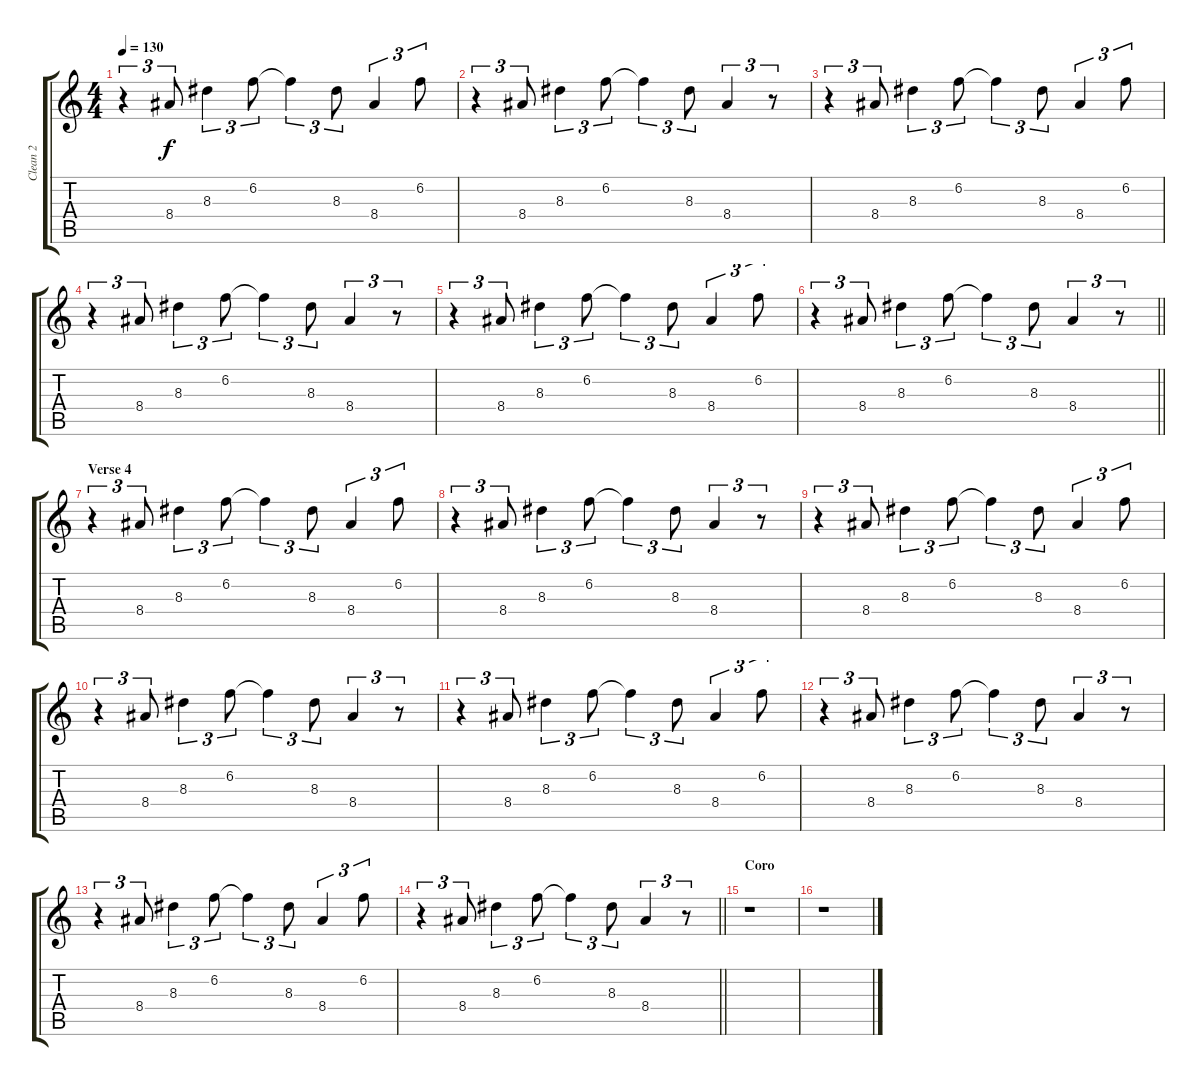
\track ("Clean 2" "Clean 2") {instrument electricguitarjazz}
\staff {score tabs}
\tuning (E4 B3 G3 D3 A2 E2) {hide}
\ts (4 4)
\tempo 130
\clef g2
\ks c
r.4{tu (3 2) dy f} 8.4.8{tu (3 2)} 8.3.4{tu (3 2)} 6.2.8{tu (3 2)} 6.2{t}.4{tu (3 2)} 8.3.8{tu (3 2)} 8.4.4{tu (3 2)} 6.2.8{tu (3 2)} |
r.4{tu (3 2)} 8.4.8{tu (3 2)} 8.3.4{tu (3 2)} 6.2.8{tu (3 2)} 6.2{t}.4{tu (3 2)} 8.3.8{tu (3 2)} 8.4.4{tu (3 2)} r.8{tu (3 2)} |
r.4{tu (3 2)} 8.4.8{tu (3 2)} 8.3.4{tu (3 2)} 6.2.8{tu (3 2)} 6.2{t}.4{tu (3 2)} 8.3.8{tu (3 2)} 8.4.4{tu (3 2)} 6.2.8{tu (3 2)} |
r.4{tu (3 2)} 8.4.8{tu (3 2)} 8.3.4{tu (3 2)} 6.2.8{tu (3 2)} 6.2{t}.4{tu (3 2)} 8.3.8{tu (3 2)} 8.4.4{tu (3 2)} r.8{tu (3 2)} |
r.4{tu (3 2)} 8.4.8{tu (3 2)} 8.3.4{tu (3 2)} 6.2.8{tu (3 2)} 6.2{t}.4{tu (3 2)} 8.3.8{tu (3 2)} 8.4.4{tu (3 2)} 6.2.8{tu (3 2)} |
\barLineRight lightlight
r.4{tu (3 2)} 8.4.8{tu (3 2)} 8.3.4{tu (3 2)} 6.2.8{tu (3 2)} 6.2{t}.4{tu (3 2)} 8.3.8{tu (3 2)} 8.4.4{tu (3 2)} r.8{tu (3 2)} |
\section ("" "Verse 4")
r.4{tu (3 2)} 8.4.8{tu (3 2)} 8.3.4{tu (3 2)} 6.2.8{tu (3 2)} 6.2{t}.4{tu (3 2)} 8.3.8{tu (3 2)} 8.4.4{tu (3 2)} 6.2.8{tu (3 2)} |
r.4{tu (3 2)} 8.4.8{tu (3 2)} 8.3.4{tu (3 2)} 6.2.8{tu (3 2)} 6.2{t}.4{tu (3 2)} 8.3.8{tu (3 2)} 8.4.4{tu (3 2)} r.8{tu (3 2)} |
r.4{tu (3 2)} 8.4.8{tu (3 2)} 8.3.4{tu (3 2)} 6.2.8{tu (3 2)} 6.2{t}.4{tu (3 2)} 8.3.8{tu (3 2)} 8.4.4{tu (3 2)} 6.2.8{tu (3 2)} |
r.4{tu (3 2)} 8.4.8{tu (3 2)} 8.3.4{tu (3 2)} 6.2.8{tu (3 2)} 6.2{t}.4{tu (3 2)} 8.3.8{tu (3 2)} 8.4.4{tu (3 2)} r.8{tu (3 2)} |
r.4{tu (3 2)} 8.4.8{tu (3 2)} 8.3.4{tu (3 2)} 6.2.8{tu (3 2)} 6.2{t}.4{tu (3 2)} 8.3.8{tu (3 2)} 8.4.4{tu (3 2)} 6.2.8{tu (3 2)} |
r.4{tu (3 2)} 8.4.8{tu (3 2)} 8.3.4{tu (3 2)} 6.2.8{tu (3 2)} 6.2{t}.4{tu (3 2)} 8.3.8{tu (3 2)} 8.4.4{tu (3 2)} r.8{tu (3 2)} |
r.4{tu (3 2)} 8.4.8{tu (3 2)} 8.3.4{tu (3 2)} 6.2.8{tu (3 2)} 6.2{t}.4{tu (3 2)} 8.3.8{tu (3 2)} 8.4.4{tu (3 2)} 6.2.8{tu (3 2)} |
\barLineRight lightlight
r.4{tu (3 2)} 8.4.8{tu (3 2)} 8.3.4{tu (3 2)} 6.2.8{tu (3 2)} 6.2{t}.4{tu (3 2)} 8.3.8{tu (3 2)} 8.4.4{tu (3 2)} r.8{tu (3 2)} |
\section ("" "Coro")
r.1 |
r.1
